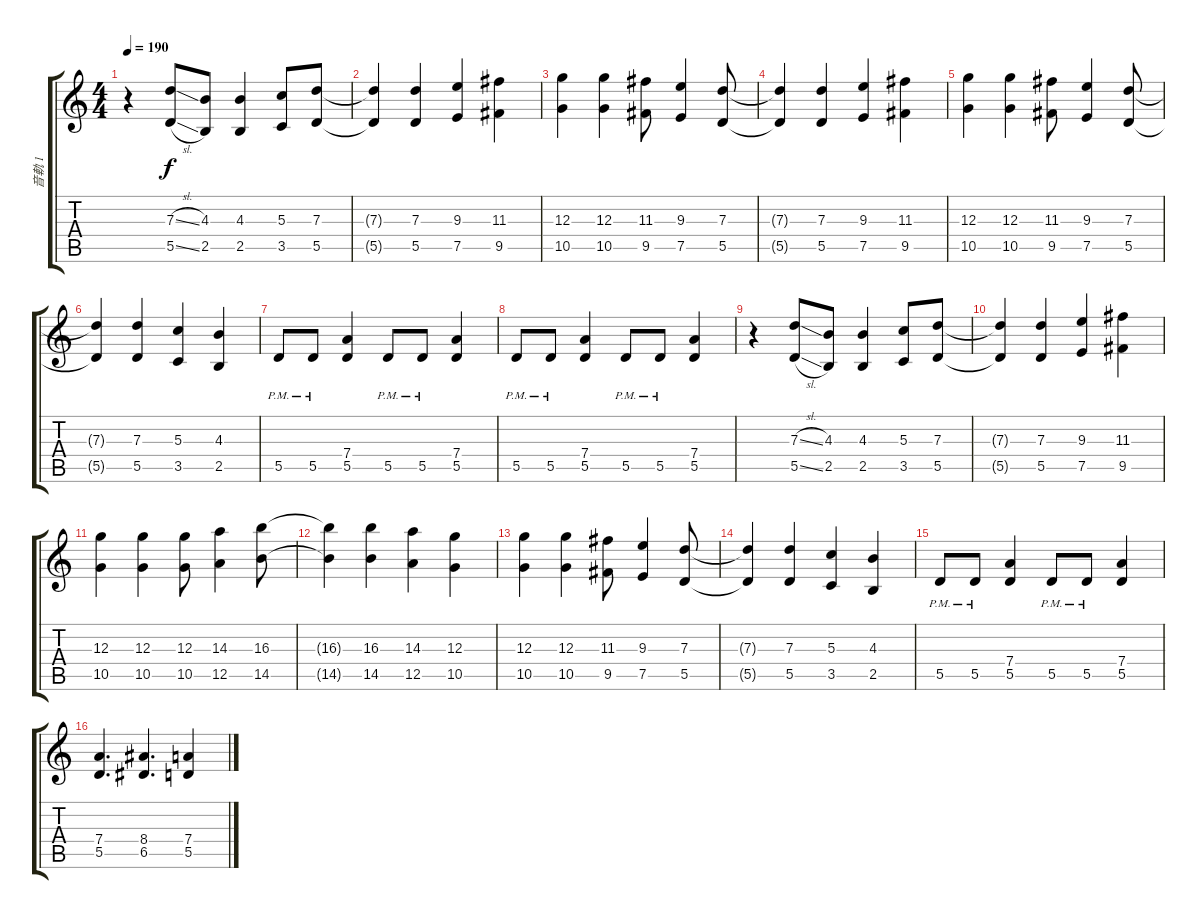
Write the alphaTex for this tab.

\track ("音軌 1" "音軌 1") {instrument overdrivenguitar}
\staff {score tabs}
\tuning (E4 B3 G3 D3 A2 E2) {hide}
\ts (4 4)
\tempo 190
\clef g2
\ks c
r.4{dy f} (7.3{sl} 5.5{sl}).8 (4.3 2.5).8 (4.3 2.5).4 (5.3 3.5).8 (7.3 5.5).8 |
(7.3{t} 5.5{t}).4 (7.3 5.5).4 (9.3 7.5).4 (11.3 9.5).4 |
(12.3 10.5).4 (12.3 10.5).4 (11.3 9.5).8 (9.3 7.5).4 (7.3 5.5).8 |
(7.3{t} 5.5{t}).4 (7.3 5.5).4 (9.3 7.5).4 (11.3 9.5).4 |
(12.3 10.5).4 (12.3 10.5).4 (11.3 9.5).8 (9.3 7.5).4 (7.3 5.5).8 |
(7.3{t} 5.5{t}).4 (7.3 5.5).4 (5.3 3.5).4 (4.3 2.5).4 |
5.5{pm}.8 5.5{pm}.8 (7.4 5.5).4 5.5{pm}.8 5.5{pm}.8 (7.4 5.5).4 |
5.5{pm}.8 5.5{pm}.8 (7.4 5.5).4 5.5{pm}.8 5.5{pm}.8 (7.4 5.5).4 |
r.4 (7.3{sl} 5.5{sl}).8 (4.3 2.5).8 (4.3 2.5).4 (5.3 3.5).8 (7.3 5.5).8 |
(7.3{t} 5.5{t}).4 (7.3 5.5).4 (9.3 7.5).4 (11.3 9.5).4 |
(12.3 10.5).4 (12.3 10.5).4 (12.3 10.5).8 (14.3 12.5).4 (16.3 14.5).8 |
(16.3{t} 14.5{t}).4 (16.3 14.5).4 (14.3 12.5).4 (12.3 10.5).4 |
(12.3 10.5).4 (12.3 10.5).4 (11.3 9.5).8 (9.3 7.5).4 (7.3 5.5).8 |
(7.3{t} 5.5{t}).4 (7.3 5.5).4 (5.3 3.5).4 (4.3 2.5).4 |
5.5{pm}.8 5.5{pm}.8 (7.4 5.5).4 5.5{pm}.8 5.5{pm}.8 (7.4 5.5).4 |
(7.4 5.5).4{d} (8.4 6.5).4{d} (7.4 5.5).4
